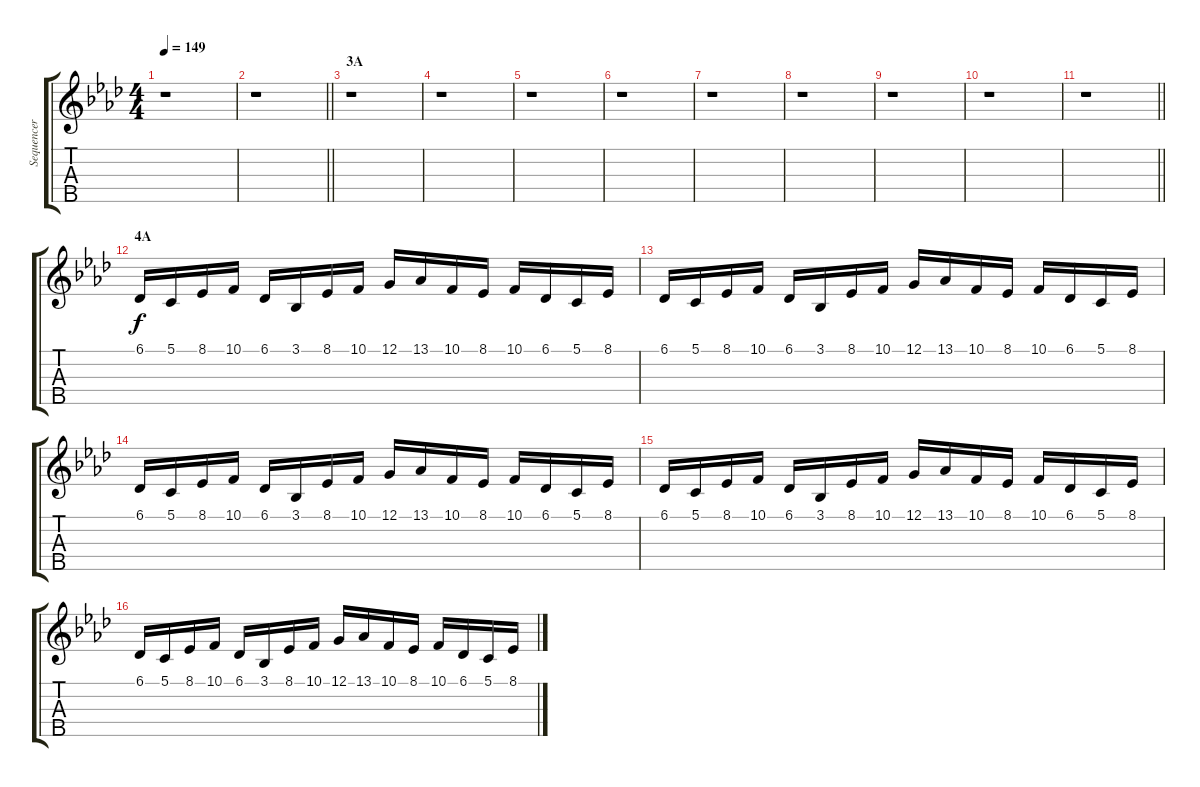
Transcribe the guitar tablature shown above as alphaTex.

\track ("Sequencer" "Sequencer") {instrument lead2sawtooth}
\staff {score tabs}
\tuning (G3 D3 A2 E2 B1) {hide}
\ts (4 4)
\tempo 149
\clef g2
\ks ab
r.1{dy f} |
\barLineRight lightlight
r.1 |
\section ("" "3A")
r.1 |
r.1 |
r.1 |
r.1 |
r.1 |
r.1 |
r.1 |
r.1 |
\barLineRight lightlight
r.1 |
\section ("" "4A")
6.1.16 5.1.16 8.1.16 10.1.16 6.1.16 3.1.16 8.1.16 10.1.16 12.1.16 13.1.16 10.1.16 8.1.16 10.1.16 6.1.16 5.1.16 8.1.16 |
6.1.16 5.1.16 8.1.16 10.1.16 6.1.16 3.1.16 8.1.16 10.1.16 12.1.16 13.1.16 10.1.16 8.1.16 10.1.16 6.1.16 5.1.16 8.1.16 |
6.1.16 5.1.16 8.1.16 10.1.16 6.1.16 3.1.16 8.1.16 10.1.16 12.1.16 13.1.16 10.1.16 8.1.16 10.1.16 6.1.16 5.1.16 8.1.16 |
6.1.16 5.1.16 8.1.16 10.1.16 6.1.16 3.1.16 8.1.16 10.1.16 12.1.16 13.1.16 10.1.16 8.1.16 10.1.16 6.1.16 5.1.16 8.1.16 |
6.1.16 5.1.16 8.1.16 10.1.16 6.1.16 3.1.16 8.1.16 10.1.16 12.1.16 13.1.16 10.1.16 8.1.16 10.1.16 6.1.16 5.1.16 8.1.16
